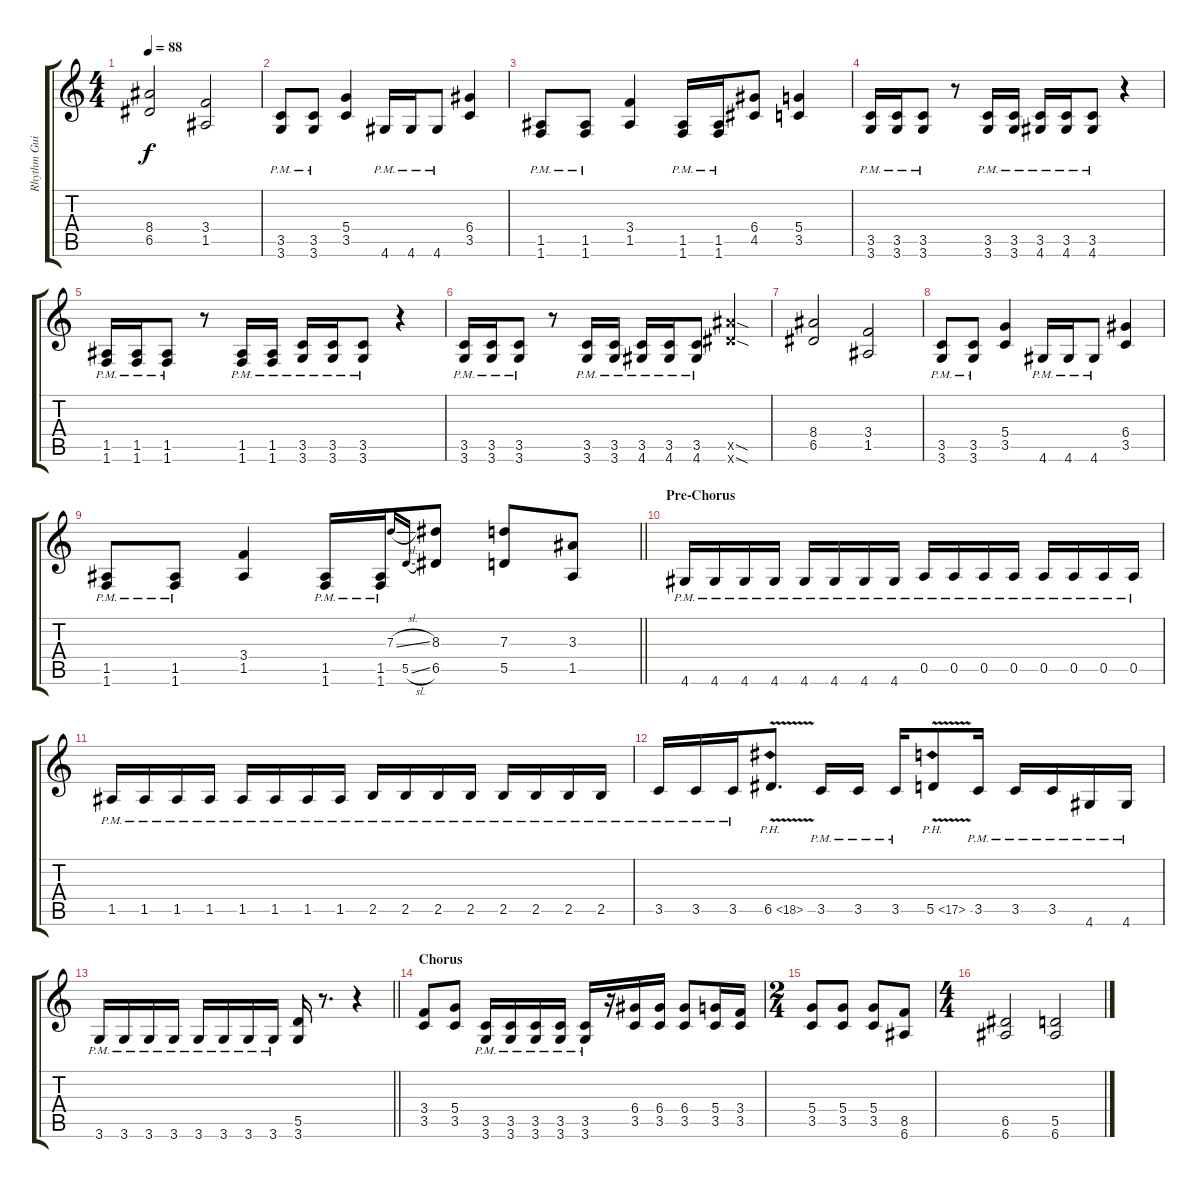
\track ("Rhythm Guitar I" "Rhythm Gui") {instrument overdrivenguitar}
\staff {score tabs}
\tuning (E4 B3 G3 D3 A2 E2) {hide}
\ts (4 4)
\tempo 88
\clef g2
\ks c
(8.4 6.5).2{dy f} (3.4 1.5).2 |
(3.5{pm} 3.6{pm}).8 (3.5{pm} 3.6{pm}).8 (5.4 3.5).4 4.6{pm}.16 4.6{pm}.16 4.6{pm}.8 (6.4 3.5).4 |
(1.5{pm} 1.6{pm}).8 (1.5{pm} 1.6{pm}).8 (3.4 1.5).4 (1.5{pm} 1.6{pm}).16 (1.5{pm} 1.6{pm}).16 (6.4 4.5).8 (5.4 3.5).4 |
(3.5{pm} 3.6{pm}).16 (3.5{pm} 3.6{pm}).16 (3.5{pm} 3.6{pm}).8 r.8 (3.5{pm} 3.6{pm}).16 (3.5{pm} 3.6{pm}).16 (3.5{pm} 4.6{pm}).16 (3.5{pm} 4.6{pm}).16 (3.5{pm} 4.6{pm}).8 r.4 |
(1.5{pm} 1.6{pm}).16 (1.5{pm} 1.6{pm}).16 (1.5{pm} 1.6{pm}).8 r.8 (1.5{pm} 1.6{pm}).16 (1.5{pm} 1.6{pm}).16 (3.5{pm} 3.6{pm}).16 (3.5{pm} 3.6{pm}).16 (3.5{pm} 3.6{pm}).8 r.4 |
(3.5{pm} 3.6{pm}).16 (3.5{pm} 3.6{pm}).16 (3.5{pm} 3.6{pm}).8 r.8 (3.5{pm} 3.6{pm}).16 (3.5{pm} 3.6{pm}).16 (3.5{pm} 4.6{pm}).16 (3.5{pm} 4.6{pm}).16 (3.5{pm} 4.6{pm}).8 (13.5{sod x} 11.6{sod x}).4 |
(8.4 6.5).2 (3.4 1.5).2 |
(3.5{pm} 3.6{pm}).8 (3.5{pm} 3.6{pm}).8 (5.4 3.5).4 4.6{pm}.16 4.6{pm}.16 4.6{pm}.8 (6.4 3.5).4 |
\barLineRight lightlight
(1.5{pm} 1.6{pm}).8 (1.5{pm} 1.6{pm}).8 (3.4 1.5).4 (1.5{pm} 1.6{pm}).16 (1.5{pm} 1.6{pm}).16 7.3{sl}.16{gr onbeat} 5.5{sl}.16{gr onbeat} (8.3 6.5).8 (7.3 5.5).8 (3.3 1.5).8 |
\section ("" "Pre-Chorus")
4.6{pm}.16 4.6{pm}.16 4.6{pm}.16 4.6{pm}.16 4.6{pm}.16 4.6{pm}.16 4.6{pm}.16 4.6{pm}.16 0.5{pm}.16 0.5{pm}.16 0.5{pm}.16 0.5{pm}.16 0.5{pm}.16 0.5{pm}.16 0.5{pm}.16 0.5{pm}.16 |
1.5{pm}.16 1.5{pm}.16 1.5{pm}.16 1.5{pm}.16 1.5{pm}.16 1.5{pm}.16 1.5{pm}.16 1.5{pm}.16 2.5{pm}.16 2.5{pm}.16 2.5{pm}.16 2.5{pm}.16 2.5{pm}.16 2.5{pm}.16 2.5{pm}.16 2.5{pm}.16 |
3.5{pm}.16 3.5{pm}.16 3.5{pm}.16 6.5{ph 12 v}.8{d} 3.5{pm}.16 3.5{pm}.16 3.5{pm}.16 5.5{ph 12 v}.8 3.5{pm}.16 3.5{pm}.16 3.5{pm}.16 4.6{pm}.16 4.6{pm}.16 |
\barLineRight lightlight
3.6{pm}.16 3.6{pm}.16 3.6{pm}.16 3.6{pm}.16 3.6{pm}.16 3.6{pm}.16 3.6{pm}.16 3.6{pm}.16 (5.5 3.6).16 r.8{d} r.4 |
\section ("" "Chorus")
(3.4 3.5).8 (5.4 3.5).8 (3.5{pm} 3.6{pm}).16 (3.5{pm} 3.6{pm}).16 (3.5{pm} 3.6{pm}).16 (3.5{pm} 3.6{pm}).16 (3.5{pm} 3.6{pm}).16 r.16 (6.4 3.5).16 (6.4 3.5).16 (6.4 3.5).8 (5.4 3.5).16 (3.4 3.5).16 |
\ts (2 4)
(5.4 3.5).8 (5.4 3.5).8 (5.4 3.5).8 (8.5 6.6).8 |
\ts (4 4)
(6.5 6.6).2 (5.5 6.6).2
